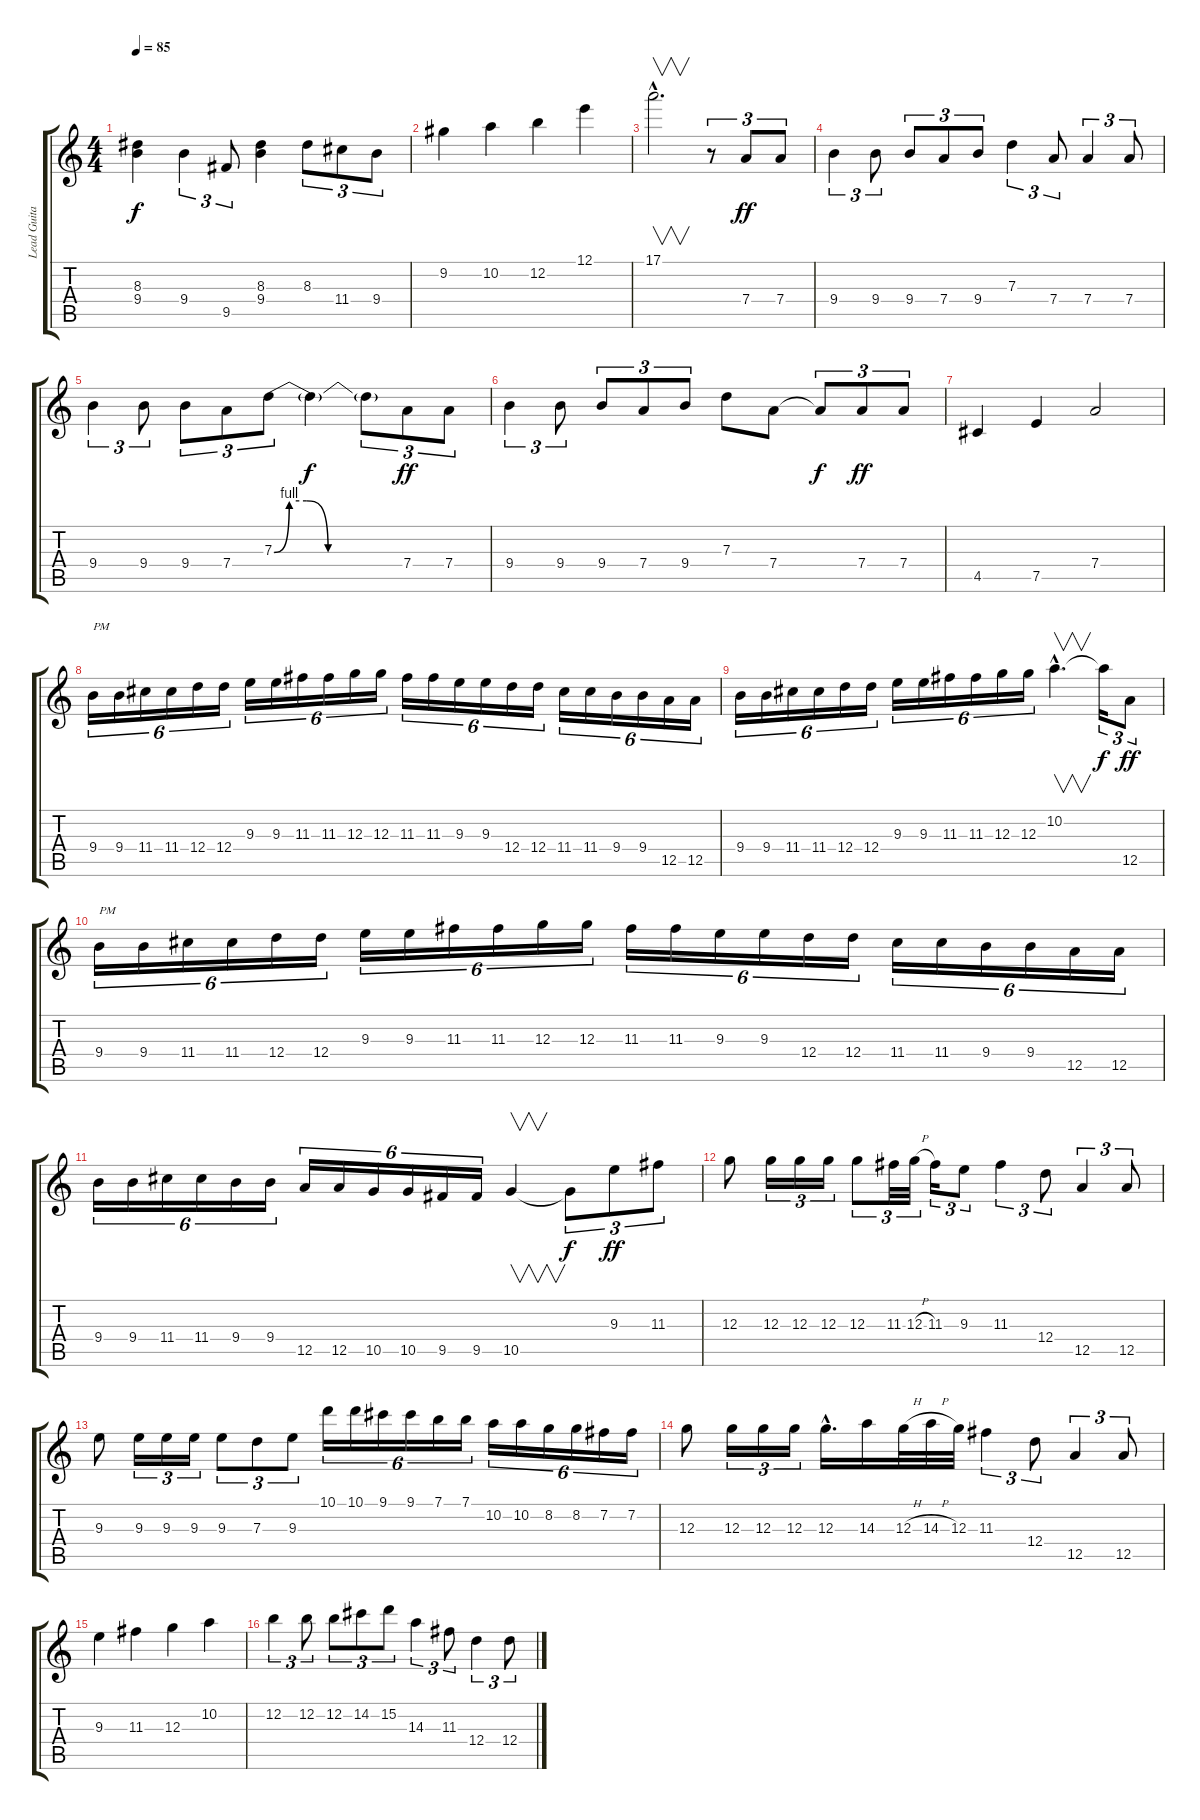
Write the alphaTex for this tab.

\track ("Lead Guitar" "Lead Guita") {instrument overdrivenguitar}
\staff {score tabs}
\tuning (E4 B3 G3 D3 A2 E2) {hide}
\ts (4 4)
\tempo 85
\clef g2
\ks c
(8.3 9.4).4{dy f} 9.4.4{tu (3 2)} 9.5.8{tu (3 2)} (8.3 9.4).4 8.3.8{tu (3 2)} 11.4.8{tu (3 2)} 9.4.8{tu (3 2)} |
9.2.4 10.2.4 12.2.4 12.1.4 |
17.1{hac}.2{v d} r.8{tu (3 2)} 7.4.8{tu (3 2) dy ff} 7.4.8{tu (3 2)} |
9.4.4{tu (3 2)} 9.4.8{tu (3 2)} 9.4.8{tu (3 2)} 7.4.8{tu (3 2)} 9.4.8{tu (3 2)} 7.3.4{tu (3 2)} 7.4.8{tu (3 2)} 7.4.4{tu (3 2)} 7.4.8{tu (3 2)} |
9.4.4{tu (3 2)} 9.4.8{tu (3 2)} 9.4.8{tu (3 2)} 7.4.8{tu (3 2)} 7.3{be (custom 0 0 7 4 15 4 25 0 30 0 34 0 45 0 60 0)}.8{tu (3 2)} 7.3{t}.4{dy f} 7.3{t}.8{tu (3 2)} 7.4.8{tu (3 2) dy ff} 7.4.8{tu (3 2)} |
9.4.4{tu (3 2)} 9.4.8{tu (3 2)} 9.4.8{tu (3 2)} 7.4.8{tu (3 2)} 9.4.8{tu (3 2)} 7.3.8 7.4.8 7.4{t}.8{tu (3 2) dy f} 7.4.8{tu (3 2) dy ff} 7.4.8{tu (3 2)} |
4.5.4 7.5.4 7.4.2 |
9.4.16{tu (6 4) txt "PM"} 9.4.16{tu (6 4)} 11.4.16{tu (6 4)} 11.4.16{tu (6 4)} 12.4.16{tu (6 4)} 12.4.16{tu (6 4)} 9.3.16{tu (6 4)} 9.3.16{tu (6 4)} 11.3.16{tu (6 4)} 11.3.16{tu (6 4)} 12.3.16{tu (6 4)} 12.3.16{tu (6 4)} 11.3.16{tu (6 4)} 11.3.16{tu (6 4)} 9.3.16{tu (6 4)} 9.3.16{tu (6 4)} 12.4.16{tu (6 4)} 12.4.16{tu (6 4)} 11.4.16{tu (6 4)} 11.4.16{tu (6 4)} 9.4.16{tu (6 4)} 9.4.16{tu (6 4)} 12.5.16{tu (6 4)} 12.5.16{tu (6 4)} |
9.4.16{tu (6 4)} 9.4.16{tu (6 4)} 11.4.16{tu (6 4)} 11.4.16{tu (6 4)} 12.4.16{tu (6 4)} 12.4.16{tu (6 4)} 9.3.16{tu (6 4)} 9.3.16{tu (6 4)} 11.3.16{tu (6 4)} 11.3.16{tu (6 4)} 12.3.16{tu (6 4)} 12.3.16{tu (6 4)} 10.2{hac}.4{v d} 10.2{t}.16{tu (3 2) dy f} 12.5.8{tu (3 2) dy ff} |
9.4.16{tu (6 4) txt "PM"} 9.4.16{tu (6 4)} 11.4.16{tu (6 4)} 11.4.16{tu (6 4)} 12.4.16{tu (6 4)} 12.4.16{tu (6 4)} 9.3.16{tu (6 4)} 9.3.16{tu (6 4)} 11.3.16{tu (6 4)} 11.3.16{tu (6 4)} 12.3.16{tu (6 4)} 12.3.16{tu (6 4)} 11.3.16{tu (6 4)} 11.3.16{tu (6 4)} 9.3.16{tu (6 4)} 9.3.16{tu (6 4)} 12.4.16{tu (6 4)} 12.4.16{tu (6 4)} 11.4.16{tu (6 4)} 11.4.16{tu (6 4)} 9.4.16{tu (6 4)} 9.4.16{tu (6 4)} 12.5.16{tu (6 4)} 12.5.16{tu (6 4)} |
9.4.16{tu (6 4)} 9.4.16{tu (6 4)} 11.4.16{tu (6 4)} 11.4.16{tu (6 4)} 9.4.16{tu (6 4)} 9.4.16{tu (6 4)} 12.5.16{tu (6 4)} 12.5.16{tu (6 4)} 10.5.16{tu (6 4)} 10.5.16{tu (6 4)} 9.5.16{tu (6 4)} 9.5.16{tu (6 4)} 10.5.4{v} 10.5{t}.8{tu (3 2) dy f} 9.3.8{tu (3 2) dy ff} 11.3.8{tu (3 2)} |
12.3.8 12.3.16{tu (3 2)} 12.3.16{tu (3 2)} 12.3.16{tu (3 2)} 12.3.8{tu (3 2)} 11.3.32{tu (3 2)} 12.3{h}.32{tu (3 2)} 11.3.16{tu (3 2)} 9.3.8{tu (3 2)} 11.3.4{tu (3 2)} 12.4.8{tu (3 2)} 12.5.4{tu (3 2)} 12.5.8{tu (3 2)} |
9.3.8 9.3.16{tu (3 2)} 9.3.16{tu (3 2)} 9.3.16{tu (3 2)} 9.3.8{tu (3 2)} 7.3.8{tu (3 2)} 9.3.8{tu (3 2)} 10.1.16{tu (6 4)} 10.1.16{tu (6 4)} 9.1.16{tu (6 4)} 9.1.16{tu (6 4)} 7.1.16{tu (6 4)} 7.1.16{tu (6 4)} 10.2.16{tu (6 4)} 10.2.16{tu (6 4)} 8.2.16{tu (6 4)} 8.2.16{tu (6 4)} 7.2.16{tu (6 4)} 7.2.16{tu (6 4)} |
12.3.8 12.3.16{tu (3 2)} 12.3.16{tu (3 2)} 12.3.16{tu (3 2)} 12.3{hac}.16{d} 14.3.16 12.3{h}.32 14.3{h}.32 12.3.32 11.3.4{tu (3 2)} 12.4.8{tu (3 2)} 12.5.4{tu (3 2)} 12.5.8{tu (3 2)} |
9.3.4 11.3.4 12.3.4 10.2.4 |
12.2.4{tu (3 2)} 12.2.8{tu (3 2)} 12.2.8{tu (3 2)} 14.2.8{tu (3 2)} 15.2.8{tu (3 2)} 14.3.4{tu (3 2)} 11.3.8{tu (3 2)} 12.4.4{tu (3 2)} 12.4.8{tu (3 2)}
